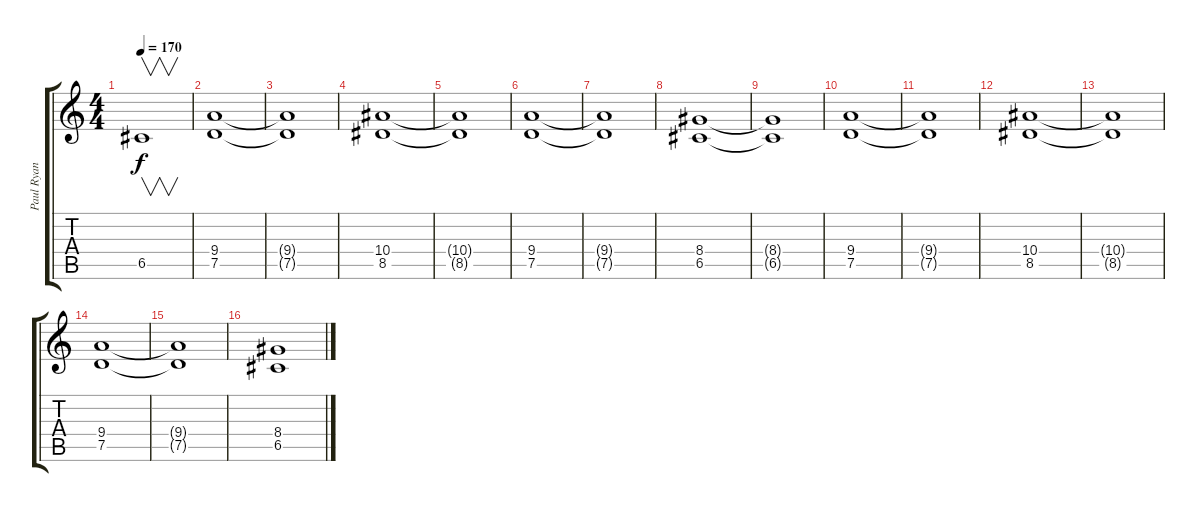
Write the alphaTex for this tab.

\track ("Paul Ryan (Guitar)" "Paul Ryan ") {instrument distortionguitar}
\staff {score tabs}
\tuning (D4 A3 F3 C3 G2 D2) {hide}
\ts (4 4)
\tempo 170
\clef g2
\ks c
6.5{t}.1{v dy f} |
(9.4 7.5).1 |
(9.4{t} 7.5{t}).1 |
(10.4 8.5).1 |
(10.4{t} 8.5{t}).1 |
(9.4 7.5).1 |
(9.4{t} 7.5{t}).1 |
(8.4 6.5).1 |
(8.4{t} 6.5{t}).1 |
(9.4 7.5).1 |
(9.4{t} 7.5{t}).1 |
(10.4 8.5).1 |
(10.4{t} 8.5{t}).1 |
(9.4 7.5).1 |
(9.4{t} 7.5{t}).1 |
(8.4 6.5).1
